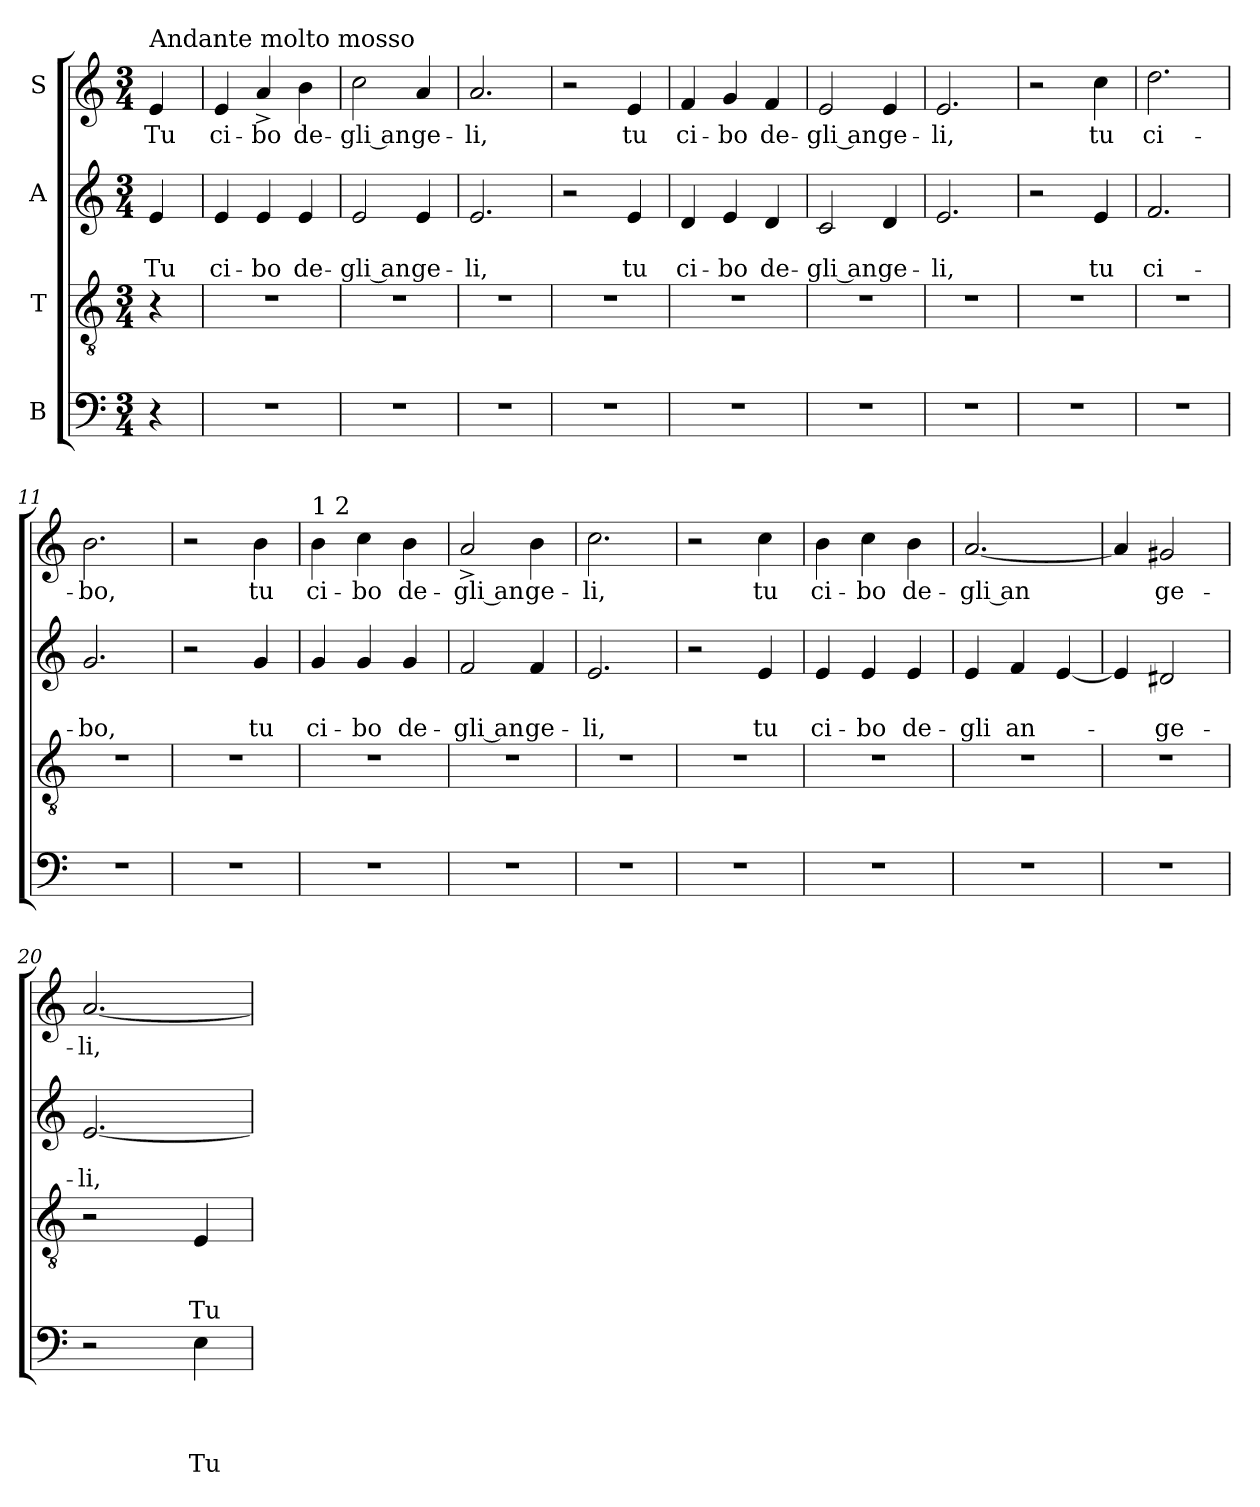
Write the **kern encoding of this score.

**kern	**text	**text	**text	**text	**kern	**text	**text	**text	**kern	**text	**text	**kern	**text
*part4	*part4	*part4	*part4	*part4	*part3	*part3	*part3	*part3	*part2	*part2	*part2	*part1	*part1
*staff4	*staff4	*staff4	*staff4	*staff4	*staff3	*staff3	*staff3	*staff3	*staff2	*staff2	*staff2	*staff1	*staff1
*I"B	*	*	*	*	*I"T	*	*	*	*I"A	*	*	*I"S	*
*clefF4	*	*	*	*	*clefGv2	*	*	*	*clefG2	*	*	*clefG2	*
*k[]	*	*	*	*	*k[]	*	*	*	*k[]	*	*	*k[]	*
*C:	*	*	*	*	*C:	*	*	*	*C:	*	*	*C:	*
*M3/4	*	*	*	*	*M3/4	*	*	*	*M3/4	*	*	*M3/4	*
=1	=1	=1	=1	=1	=1	=1	=1	=1	=1	=1	=1	=1	=1
!	!	!	!	!	!	!	!	!	!	!	!	!LO:TX:a:t=Andante molto mosso	!
!	!	!	!	!	!	!	!	!	!	!	!LO:LY:b	!	!LO:LY:b
*	*	*	*	*	*	*	*	*	*^	*	*	*	*
4r	.	.	.	.	4r	.	.	.	4e/	16ryy	.	Tu	4e/	Tu
.	.	.	.	.	.	.	.	.	.	8.ryy	.	.	.	.
=2	=2	=2	=2	=2	=2	=2	=2	=2	=2	=2	=2	=2	=2	=2
!LO:N:vis=1	!	!	!	!	!LO:N:vis=1	!	!	!	!	!	!	!LO:LY:b	!	!LO:LY:b
*	*	*	*	*	*	*	*	*	*v	*v	*	*	*	*
2.r	.	.	.	.	2.r	.	.	.	4e/	.	ci-	4e/	ci-
!	!	!	!	!	!	!	!	!	!	!	!LO:LY:b	!	!LO:LY:b
.	.	.	.	.	.	.	.	.	4e/	.	-bo	4a^</	-bo
!	!	!	!	!	!	!	!	!	!	!	!LO:LY:b	!	!LO:LY:b
.	.	.	.	.	.	.	.	.	4e/	.	de-	4b\	de-
=3	=3	=3	=3	=3	=3	=3	=3	=3	=3	=3	=3	=3	=3
!LO:N:vis=1	!	!	!	!	!LO:N:vis=1	!	!	!	!	!	!LO:LY:b:rj	!	!LO:LY:b:rj
2.r	.	.	.	.	2.r	.	.	.	2e/	.	gli an	2cc\	gli an
!	!	!	!	!	!	!	!	!	!	!	!LO:LY:b	!	!LO:LY:b
.	.	.	.	.	.	.	.	.	4e/	.	-ge-	4a/	-ge-
=4	=4	=4	=4	=4	=4	=4	=4	=4	=4	=4	=4	=4	=4
!LO:N:vis=1	!	!	!	!	!LO:N:vis=1	!	!	!	!	!	!LO:LY:b	!	!LO:LY:b
2.r	.	.	.	.	2.r	.	.	.	2.e/	.	-li,	2.a/	-li,
=5	=5	=5	=5	=5	=5	=5	=5	=5	=5	=5	=5	=5	=5
!LO:N:vis=1	!	!	!	!	!LO:N:vis=1	!	!	!	!	!	!	!	!
2.r	.	.	.	.	2.r	.	.	.	2r	.	.	2r	.
!	!	!	!	!	!	!	!	!	!	!	!LO:LY:b	!	!LO:LY:b
.	.	.	.	.	.	.	.	.	4e/	.	tu	4e/	tu
=6	=6	=6	=6	=6	=6	=6	=6	=6	=6	=6	=6	=6	=6
!LO:N:vis=1	!	!	!	!	!LO:N:vis=1	!	!	!	!	!	!LO:LY:b	!	!LO:LY:b
2.r	.	.	.	.	2.r	.	.	.	4d/	.	ci-	4f/	ci-
!	!	!	!	!	!	!	!	!	!	!	!LO:LY:b	!	!LO:LY:b
.	.	.	.	.	.	.	.	.	4e/	.	-bo	4g/	-bo
!	!	!	!	!	!	!	!	!	!	!	!LO:LY:b	!	!LO:LY:b
.	.	.	.	.	.	.	.	.	4d/	.	de-	4f/	de-
=7	=7	=7	=7	=7	=7	=7	=7	=7	=7	=7	=7	=7	=7
!LO:N:vis=1	!	!	!	!	!LO:N:vis=1	!	!	!	!	!	!LO:LY:b:rj	!	!LO:LY:b:rj
2.r	.	.	.	.	2.r	.	.	.	2c/	.	gli an	2e/	gli an
!	!	!	!	!	!	!	!	!	!	!	!LO:LY:b	!	!LO:LY:b
.	.	.	.	.	.	.	.	.	4d/	.	-ge-	4e/	-ge-
=8	=8	=8	=8	=8	=8	=8	=8	=8	=8	=8	=8	=8	=8
!LO:N:vis=1	!	!	!	!	!LO:N:vis=1	!	!	!	!	!	!LO:LY:b	!	!LO:LY:b
2.r	.	.	.	.	2.r	.	.	.	2.e/	.	-li,	2.e/	-li,
=9	=9	=9	=9	=9	=9	=9	=9	=9	=9	=9	=9	=9	=9
!LO:N:vis=1	!	!	!	!	!LO:N:vis=1	!	!	!	!	!	!	!	!
2.r	.	.	.	.	2.r	.	.	.	2r	.	.	2r	.
!	!	!	!	!	!	!	!	!	!	!	!LO:LY:b	!	!LO:LY:b
.	.	.	.	.	.	.	.	.	4e/	.	tu	4cc\	tu
=10	=10	=10	=10	=10	=10	=10	=10	=10	=10	=10	=10	=10	=10
!LO:N:vis=1	!	!	!	!	!LO:N:vis=1	!	!	!	!	!	!LO:LY:b	!	!LO:LY:b
2.r	.	.	.	.	2.r	.	.	.	2.f/	.	ci-	2.dd\	ci-
=11	=11	=11	=11	=11	=11	=11	=11	=11	=11	=11	=11	=11	=11
!LO:N:vis=1	!	!	!	!	!LO:N:vis=1	!	!	!	!	!	!LO:LY:b	!	!LO:LY:b
2.r	.	.	.	.	2.r	.	.	.	2.g/	.	-bo,	2.b\	-bo,
=12	=12	=12	=12	=12	=12	=12	=12	=12	=12	=12	=12	=12	=12
!LO:N:vis=1	!	!	!	!	!LO:N:vis=1	!	!	!	!	!	!	!	!
2.r	.	.	.	.	2.r	.	.	.	2r	.	.	2r	.
!	!	!	!	!	!	!	!	!	!	!	!LO:LY:b	!	!LO:LY:b
.	.	.	.	.	.	.	.	.	4g/	.	tu	4b\	tu
!!LO:LB:g=z
=13	=13	=13	=13	=13	=13	=13	=13	=13	=13	=13	=13	=13	=13
!	!	!	!	!	!	!	!	!	!	!	!	!LO:TX:a:t=1 2	!
!LO:N:vis=1	!	!	!	!	!LO:N:vis=1	!	!	!	!	!	!LO:LY:b	!	!LO:LY:b
2.r	.	.	.	.	2.r	.	.	.	4g/	.	ci-	4b\	ci-
!	!	!	!	!	!	!	!	!	!	!	!LO:LY:b	!	!LO:LY:b
.	.	.	.	.	.	.	.	.	4g/	.	-bo	4cc\	-bo
!	!	!	!	!	!	!	!	!	!	!	!LO:LY:b	!	!LO:LY:b
.	.	.	.	.	.	.	.	.	4g/	.	de-	4b\	de-
=14	=14	=14	=14	=14	=14	=14	=14	=14	=14	=14	=14	=14	=14
!LO:N:vis=1	!	!	!	!	!LO:N:vis=1	!	!	!	!	!	!LO:LY:b:rj	!	!LO:LY:b:rj
2.r	.	.	.	.	2.r	.	.	.	2f/	.	gli an	2a^</	gli an
!	!	!	!	!	!	!	!	!	!	!	!LO:LY:b	!	!LO:LY:b
.	.	.	.	.	.	.	.	.	4f/	.	-ge-	4b\	-ge-
=15	=15	=15	=15	=15	=15	=15	=15	=15	=15	=15	=15	=15	=15
!LO:N:vis=1	!	!	!	!	!LO:N:vis=1	!	!	!	!	!	!LO:LY:b	!	!LO:LY:b
2.r	.	.	.	.	2.r	.	.	.	2.e/	.	-li,	2.cc\	-li,
=16	=16	=16	=16	=16	=16	=16	=16	=16	=16	=16	=16	=16	=16
!LO:N:vis=1	!	!	!	!	!LO:N:vis=1	!	!	!	!	!	!	!	!
2.r	.	.	.	.	2.r	.	.	.	2r	.	.	2r	.
!	!	!	!	!	!	!	!	!	!	!	!LO:LY:b	!	!LO:LY:b
.	.	.	.	.	.	.	.	.	4e/	.	tu	4cc\	tu
=17	=17	=17	=17	=17	=17	=17	=17	=17	=17	=17	=17	=17	=17
!LO:N:vis=1	!	!	!	!	!LO:N:vis=1	!	!	!	!	!	!LO:LY:b	!	!LO:LY:b
2.r	.	.	.	.	2.r	.	.	.	4e/	.	ci-	4b\	ci-
!	!	!	!	!	!	!	!	!	!	!	!LO:LY:b	!	!LO:LY:b
.	.	.	.	.	.	.	.	.	4e/	.	-bo	4cc\	-bo
!	!	!	!	!	!	!	!	!	!	!	!LO:LY:b	!	!LO:LY:b
.	.	.	.	.	.	.	.	.	4e/	.	de-	4b\	de-
=18	=18	=18	=18	=18	=18	=18	=18	=18	=18	=18	=18	=18	=18
!LO:N:vis=1	!	!	!	!	!LO:N:vis=1	!	!	!	!	!	!LO:LY:b	!	!LO:LY:b
2.r	.	.	.	.	2.r	.	.	.	4e/	.	-gli	[<2.a/	gli an
!	!	!	!	!	!	!	!	!	!	!	!LO:LY:b:rj	!	!
.	.	.	.	.	.	.	.	.	4f/	.	an-	.	.
.	.	.	.	.	.	.	.	.	[<4e/	.	.	.	.
=19	=19	=19	=19	=19	=19	=19	=19	=19	=19	=19	=19	=19	=19
!LO:N:vis=1	!	!	!	!	!LO:N:vis=1	!	!	!	!	!	!	!	!
2.r	.	.	.	.	2.r	.	.	.	4e/]	.	.	4a/]	.
!	!	!	!	!	!	!	!	!	!	!	!LO:LY:b	!	!LO:LY:b
.	.	.	.	.	.	.	.	.	2d#X/	.	-ge-	2g#X/	-ge-
=20	=20	=20	=20	=20	=20	=20	=20	=20	=20	=20	=20	=20	=20
!	!	!	!	!	!	!	!	!	!	!	!LO:LY:b	!	!LO:LY:b
*^	*	*	*	*	*^	*	*	*	*	*	*	*	*
2r	4.ryy	.	.	.	.	2r	4ryy	.	.	.	[<2.e/	.	-li,	[<2.a/	-li,
.	.	.	.	.	.	.	8ryy	.	.	.	.	.	.	.	.
.	4.ryy	.	.	.	.	.	32ryy	.	.	.	.	.	.	.	.
.	.	.	.	.	.	.	4ryy	.	.	.	.	.	.	.	.
!	!	!	!	!	!LO:LY:b	!	!	!	!	!LO:LY:b	!	!	!	!	!
4E\	.	.	.	.	Tu	4E/	.	.	.	Tu	.	.	.	.	.
.	.	.	.	.	.	.	16.ryy	.	.	.	.	.	.	.	.
*v	*v	*	*	*	*	*	*	*	*	*	*	*	*	*	*
*	*	*	*	*	*v	*v	*	*	*	*	*	*	*	*
=	=	=	=	=	=	=	=	=	=	=	=	=	=
*-	*-	*-	*-	*-	*-	*-	*-	*-	*-	*-	*-	*-	*-
